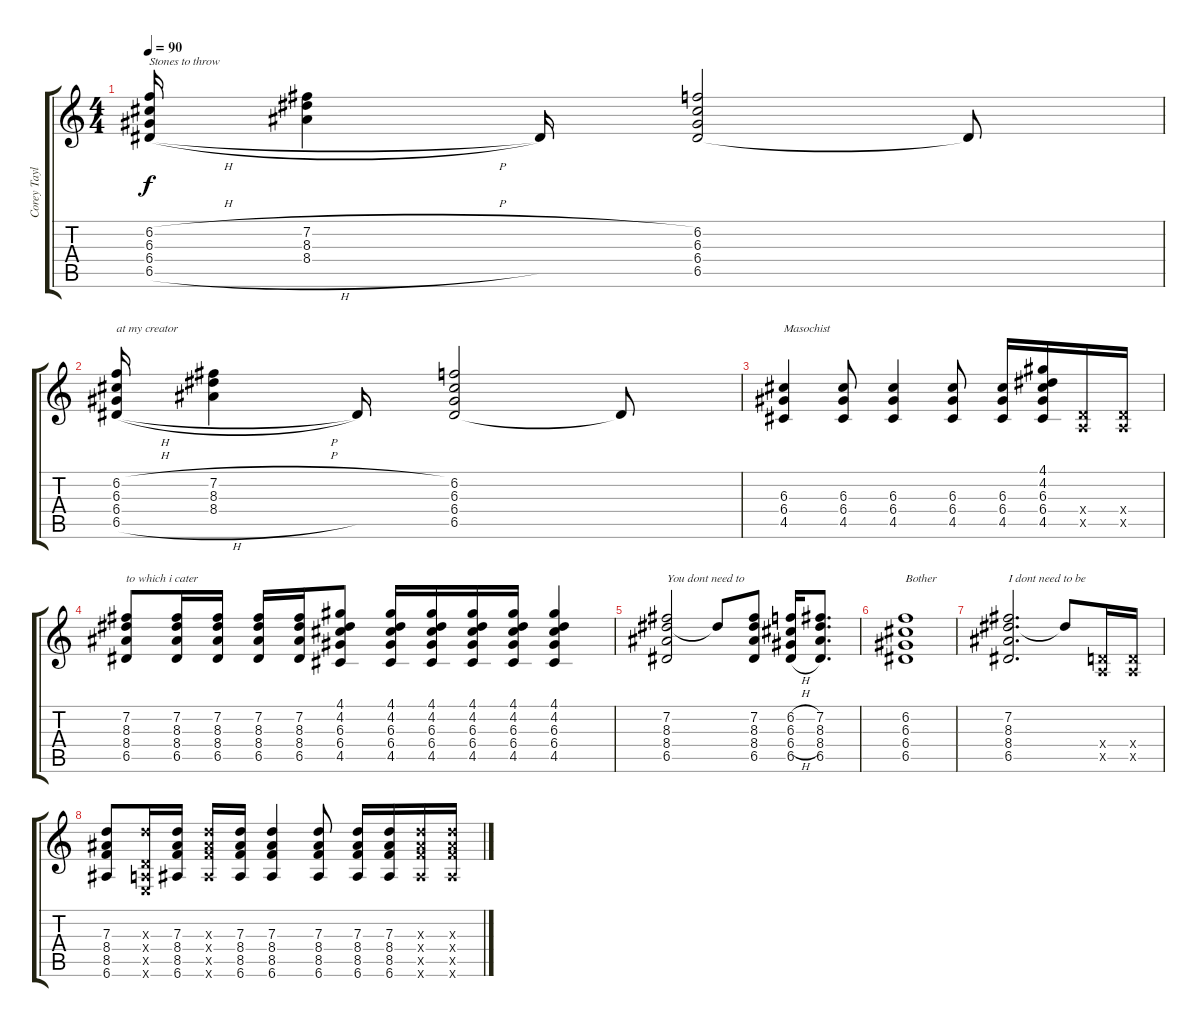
\track ("Corey Taylor" "Corey Tayl") {instrument electricguitarclean}
\staff {score tabs}
\tuning (E4 B3 G3 D3 A2 E2) {hide}
\ts (4 4)
\tempo 90
\clef g2
\ks c
(6.2{h} 6.3{h} 6.4{h} 6.5{h}).16{txt "Stones to throw " dy f} (7.2{h} 8.3{h} 8.4{h}).4 6.5{t}.16 (6.2 6.3 6.4 6.5).2 6.5{t}.8 |
(6.2{h} 6.3{h} 6.4{h} 6.5{h}).16{txt "at my creator"} (7.2{h} 8.3{h} 8.4{h}).4 6.5{t}.16 (6.2 6.3 6.4 6.5).2 6.5{t}.8 |
(6.3 6.4 4.5).4{txt "Masochist"} (6.3 6.4 4.5).8 (6.3 6.4 4.5).4 (6.3 6.4 4.5).8 (6.3 6.4 4.5).16 (4.1 4.2 6.3 6.4 4.5).16 (0.4{x} 0.5{x}).16 (0.4{x} 0.5{x}).16 |
(7.2 8.3 8.4 6.5).8{txt "to which i cater"} (7.2 8.3 8.4 6.5).16 (7.2 8.3 8.4 6.5).16 (7.2 8.3 8.4 6.5).16 (7.2 8.3 8.4 6.5).16 (4.1 4.2 6.3 6.4 4.5).8 (4.1 4.2 6.3 6.4 4.5).16 (4.1 4.2 6.3 6.4 4.5).16 (4.1 4.2 6.3 6.4 4.5).16 (4.1 4.2 6.3 6.4 4.5).16 (4.1 4.2 6.3 6.4 4.5).4 |
(7.2 8.3 8.4 6.5).2{txt "You dont need to"} 8.3{t}.8 (7.2 8.3 8.4 6.5).8 (6.2{h} 6.3{h} 6.4{h} 6.5{h}).16 (7.2 8.3 8.4 6.5).8{d} |
(6.2 6.3 6.4 6.5).1{txt "Bother"} |
(7.2 8.3 8.4 6.5).2{d txt "I dont need to be"} 8.3{t}.8 (0.4{x} 0.5{x}).16 (0.4{x} 0.5{x}).16 |
(7.3 8.4 8.5 6.6).8 (7.3{x} 0.4{x} 0.5{x} 0.6{x}).16 (7.3 8.4 8.5 6.6).16 (7.3{x} 8.4{x} 8.5{x} 6.6{x}).16 (7.3 8.4 8.5 6.6).16 (7.3 8.4 8.5 6.6).4 (7.3 8.4 8.5 6.6).8 (7.3 8.4 8.5 6.6).16 (7.3 8.4 8.5 6.6).16 (7.3{x} 8.4{x} 8.5{x} 6.6{x}).16 (7.3{x} 8.4{x} 8.5{x} 6.6{x}).16
